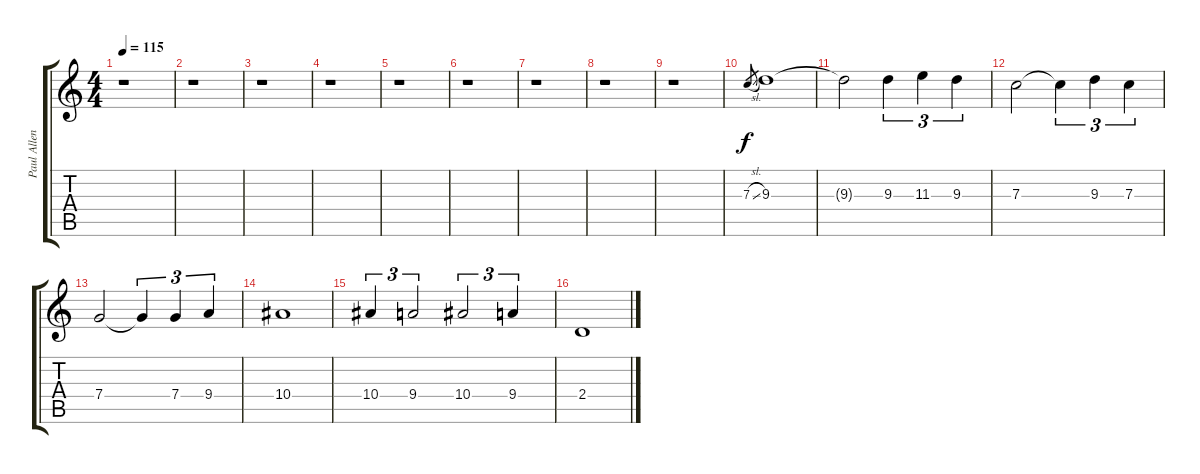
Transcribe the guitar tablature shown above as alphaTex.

\track ("Paul Allender (Guitar)" "Paul Allen") {instrument overdrivenguitar}
\staff {score tabs}
\tuning (D4 A3 F3 C3 G2 D2) {hide}
\ts (4 4)
\tempo 115
\clef g2
\ks c
r.1{dy f} |
r.1 |
r.1 |
r.1 |
r.1 |
r.1 |
r.1 |
r.1 |
r.1 |
7.3{sl}.8{gr} 9.3.1 |
9.3{t}.2 9.3.4{tu (3 2)} 11.3.4{tu (3 2)} 9.3.4{tu (3 2)} |
7.3.2 7.3{t}.4{tu (3 2)} 9.3.4{tu (3 2)} 7.3.4{tu (3 2)} |
7.4.2 7.4{t}.4{tu (3 2)} 7.4.4{tu (3 2)} 9.4.4{tu (3 2)} |
10.4.1 |
10.4.4{tu (3 2)} 9.4.2{tu (3 2)} 10.4.2{tu (3 2)} 9.4.4{tu (3 2)} |
2.4.1
